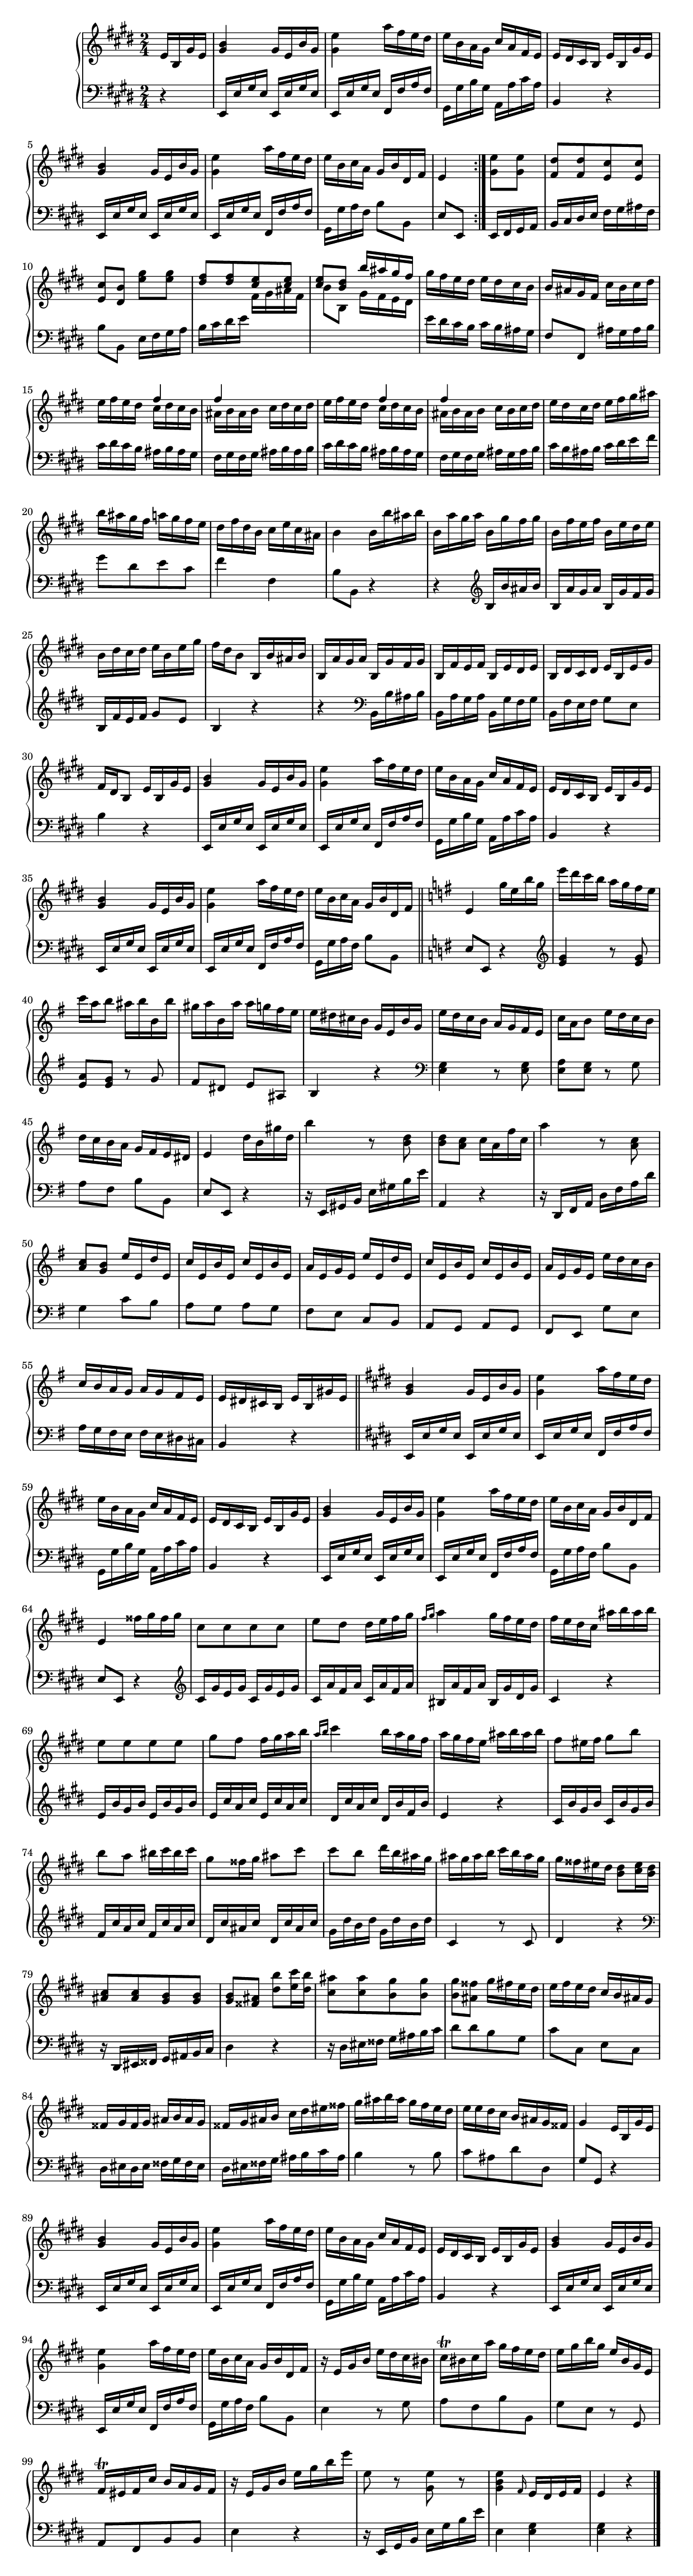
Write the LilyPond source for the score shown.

\version "2.24.0"
\include "../../../../stylesheets/annotation.ly"
\include "../../../../stylesheets/score.ly"
\include "../../../../stylesheets/typography.ly"

piece = "Prestissimo"

global = {
  \time 2/4
  \key e \major
}

upVoice = \new Voice {
  \relative c' {
    \repeat volta 2 {
      \clef "treble"
      \partial 16 * 4 e16 b gis' e |
      <b' gis>4 gis16 e b' gis |
      <e' gis,>4 a16 fis e dis |
      e16 b a gis cis a fis e |
      e16 dis cis b e b gis' e |
      <b' gis>4 gis16 e b' gis |
      <e' gis,>4 a16 fis e dis |
      e16 b cis a gis b dis, fis |
      e4
    }
    \partial 16 * 4 <e' gis,>8 <e gis,> |
    <dis fis,>8 [ <dis fis,> <cis e,> <cis e,> ] | \barNumberCheck #10
    <cis e,>8 <b dis,> <gis' e> <gis e> |
    \voiceOne { <fis dis>8 [ <fis dis> <e cis> <e cis> ] |
    <e cis>8 <dis b> b'16 ais gis fis } \oneVoice |
    gis16 fis e dis e dis cis b |
    b16 ais gis fis cis' b cis dis |
    e16 fis e dis << \voiceOne { fis4 } \new Voice { \voiceTwo cis16 dis cis b } >> \oneVoice |
    << \voiceOne { fis'4 } \new Voice { \voiceTwo ais,16 b ais b } >> \oneVoice cis16 dis cis dis |
    e16 fis e dis << \voiceOne { fis4 } \new Voice { \voiceTwo cis16 dis cis b } >> \oneVoice |
    << \voiceOne { fis'4 } \new Voice { \voiceTwo ais,16 b ais b } >> \oneVoice cis16 b cis dis |
    e16 dis cis dis e fis gis ais | \barNumberCheck #20
    b16 ais gis fis a gis fis e |
    dis16 fis dis b cis e cis ais |
    b4 b16 b' ais b |
    b,16 a' gis a b, gis' fis gis |
    b,16 fis' e fis b, e dis e |
    b16 dis cis dis e b e gis |
    fis16 dis b8 b,16 b' ais b |
    b,16 a' gis a b, gis' fis gis |
    b,16 fis' e fis b, e dis e |
    b16 dis cis dis e b e gis | \barNumberCheck #30
    fis16 dis b8 e16 b gis' e |
    <b' gis>4 gis16 e b' gis |
    <e' gis,>4 a16 fis e dis |
    e16 b a gis cis a fis e |
    e16 dis cis b e b gis' e |
    <b' gis>4 gis16 e b' gis |
    <e' gis,>4 a16 fis e dis |
    e16 b cis a gis b dis, fis \bar "||"
    \key e \minor e4 g'16 e b' g |
    e'16 d c b a g fis e | \barNumberCheck #40
    c'16 a b8 ais16 b b, b' |
    gis16 a b, a' a g fis e |
    e16 dis cis b g e b' g |
    e'16 d c b a g fis e |
    c'16 a b8 e16 d c b |
    d16 c b a g fis e dis |
    e4 d'16 b gis' d |
    b'4 r8 <d, b> |
    <d b>8 <c a> c16 a fis' c |
    a'4 r8 <c, a> | \barNumberCheck #50
    <c a>8 <b g> e16 e, d' e, |
    c'16 e, b' e, c' e, b' e, |
    a16 e g e e' e, d' e, |
    c'16 e, b' e, c' e, b' e, |
    a16 e g e e' d c b |
    c16 b a g a g fis e |
    e16 dis cis b e b gis' e \bar "||"
    \key e \major <b' gis>4 gis16 e b' gis |
    <e' gis,>4 a16 fis e dis |
    e16 b a gis cis a fis e | \barNumberCheck #60
    e16 dis cis b e b gis' e |
    <b' gis>4 gis16 e b' gis |
    <e' gis,>4 a16 fis e dis |
    e16 b cis a gis b dis, fis |
    e4 fisis'16 gis fisis gis |
    cis,8 [ cis cis cis ] |
    e8 dis dis16 e fis gis |
    \grace { fis16 gis } a4 gis16 fis e dis |
    fis16 e dis cis ais' b ais b |
    e,8 [ e e e ] | \barNumberCheck #70
    gis8 fis fis16 gis a b |
    \grace { a16 b } cis4 b16 a gis fis |
    a16 gis fis e ais b ais b |
    fis8 eis16 fis gis8 b |
    b8 a bis16 cis bis cis |
    gis8 fisis16 gis ais8 cis |
    cis8 b dis16 b ais gis |
    ais16 gis ais b cis b ais gis |
    gis16 fisis eis dis <dis b>8 <eis cis>16 <dis b> |
    <cis ais>8 [ <cis ais> <b gis> <b gis> ] | \barNumberCheck #80
    <b gis>8 <ais fisis> <b' dis,> <cis e,>16 <b dis,> |
    <ais cis,>8 [ <ais cis,> <gis b,> <gis b,> ] |
    <gis b,>8 <fisis ais,> gis16 \once \set Staff.extraNatural = ##f fis e dis |
    e16 fis e dis cis b ais gis |
    fisis16 gis fisis gis ais b ais gis |
    fisis16 gis ais b cis dis eis fisis |
    gis16 ais b ais gis fis e dis |
    e16 e dis cis b ais gis fisis |
    gis4 e16 b gis' e |
    <b' gis>4 gis16 e b' gis | \barNumberCheck #90
    <e' gis,>4 a16 fis e dis |
    e16 b a gis cis a fis e |
    e16 dis cis b e b gis' e |
    <b' gis>4 gis16 e b' gis |
    <e' gis,>4 a16 fis e dis |
    e16 b cis a gis b dis, fis |
    r16 e gis b e dis cis bis |
    cis16 \trill bis cis a' gis fis e dis |
    e16 gis b gis e b gis e |
    fis16 \trill eis fis cis' b a gis fis | \barNumberCheck #100
    r16 e gis b e gis b e |
    e,8 r <e gis,> r |
    <e b gis>4 \grace { fis,16 } e dis e fis |
    e4 r \bar "|."
  }
}

downVoice = \new Voice {
  \relative c {
    \repeat volta 2 {
      \clef "bass" \time 2/4 \key e \major
      \partial 16 * 4 r4 |
      e,16 e' gis e e, e' gis e |
      e,16 e' gis e fis, fis' a fis |
      gis,16 gis' b gis a, a' cis a |
      b,4 r |
      e,16 e' gis e e, e' gis e |
      e,16 e' gis e fis, fis' a fis |
      gis,16 gis' a fis b8 b, |
      e8 e,
    }
    \partial 16 * 4 e16 fis gis a |
    b16 cis dis e fis gis ais fis | \barNumberCheck #10
    b8 b, e16 fis gis a |
    b16 cis dis e \change Staff = "up" \voiceTwo { fis gis ais fis |
    b8 b, gis'16 fis e dis } \change Staff = "down" \oneVoice |
    e16 dis cis b cis b ais gis |
    fis8 fis, ais'16 gis ais b |
    cis16 dis cis b ais b ais gis |
    fis16 gis fis gis ais b ais b |
    cis16 dis cis b ais b ais gis |
    fis16 gis fis gis ais gis ais b |
    cis16 b ais b cis dis e fis | \barNumberCheck #20
    gis8 [ dis e cis ] |
    fis4 fis, |
    b8 b, r4 |
    r4 \clef "treble" b'16 b' ais b |
    b,16 a' gis a b, gis' fis gis |
    b,16 fis' e fis gis8 e |
    b4 r |
    r4 \clef "bass" b,16 b' ais b |
    b,16 a' gis a b, gis' fis gis |
    b,16 fis' e fis gis8 e | \barNumberCheck #30
    b'4 r |
    e,,16 e' gis e e, e' gis e |
    e,16 e' gis e fis, fis' a fis |
    gis,16 gis' b gis a, a' cis a |
    b,4 r |
    e,16 e' gis e e, e' gis e |
    e,16 e' gis e fis, fis' a fis |
    gis,16 gis' a fis b8 b, \bar "||"
    \key e \minor e8 e, r4 |
    \clef "treble" <g'' e>4 r8 <g e> | \barNumberCheck #40
    <a e>8 <g e> r g |
    fis8 dis e ais, |
    b4 r |
    \clef "bass" <g e>4 r8 <g e> |
    <a e>8 <g e> r g |
    a8 fis b b, |
    e8 e, r4 |
    r16 e gis b e gis b e |
    a,,4 r |
    r16 d, fis a d fis a d | \barNumberCheck #50
    g,4 c8 b |
    a8 g a g |
    fis8 e c b |
    a8 g a g |
    fis8 e g' e |
    a16 g fis e fis e dis cis |
    b4 r \bar "||"
    \key e \major e,16 e' gis e e, e' gis e |
    e,16 e' gis e fis, fis' a fis |
    gis,16 gis' b gis a, a' cis a | \barNumberCheck #60
    b,4 r |
    e,16 e' gis e e, e' gis e |
    e,16 e' gis e fis, fis' a fis |
    gis,16 gis' a fis b8 b, |
    e8 e, r4 |
    \clef "treble" cis''16 gis' e gis cis, gis' e gis |
    cis,16 a' fis a cis, a' fis a |
    bis,16 a' fis a bis, gis' dis gis |
    cis,4 r |
    e16 b' gis b e, b' gis b | \barNumberCheck #70
    e,16 cis' a cis e, cis' a cis |
    dis,16 cis' a cis dis, b' fis b |
    e,4 r |
    cis16 b' gis b cis, b' gis b |
    fis16 cis' a cis fis, cis' a cis |
    dis,16 cis' ais cis dis, cis' ais cis |
    gis16 dis' b dis gis, dis' b dis |
    cis,4 r8 cis |
    dis4 r |
    \clef "bass" r16 dis,, eis fisis gis ais b cis | \barNumberCheck #80
    dis4 r |
    r16 dis eis fisis gis ais b cis |
    dis8 [ dis b gis ] |
    cis8 cis, e cis |
    dis16 eis dis eis fisis gis fisis eis |
    dis16 eis fisis gis ais b cis ais |
    b4 r8 b |
    cis8 [ ais dis dis, ] |
    gis8 gis, r4 |
    e16 e' gis e e, e' gis e | \barNumberCheck #90
    e,16 e' gis e fis, fis' a fis |
    gis,16 gis' b gis a, a' cis a |
    b,4 r |
    e,16 e' gis e e, e' gis e |
    e,16 e' gis e fis, fis' a fis |
    gis,16 gis' a fis b8 b, |
    e4 r8 gis |
    a8 [ fis \once \omit Accidental bis \once \omit Accidental bis, ] |
    gis'8 e r gis, |
    a8 [ fis b b ] | \barNumberCheck #100
    e4 r |
    r16 e, gis b e gis b e |
    e,4 <gis e> |
    <gis e>4 r \bar "|."
  }
}

\score {
  \new PianoStaff <<
    \new Staff = "up" << \global \upVoice >>
    \new Staff = "down" << \global \downVoice >>
  >>
}
